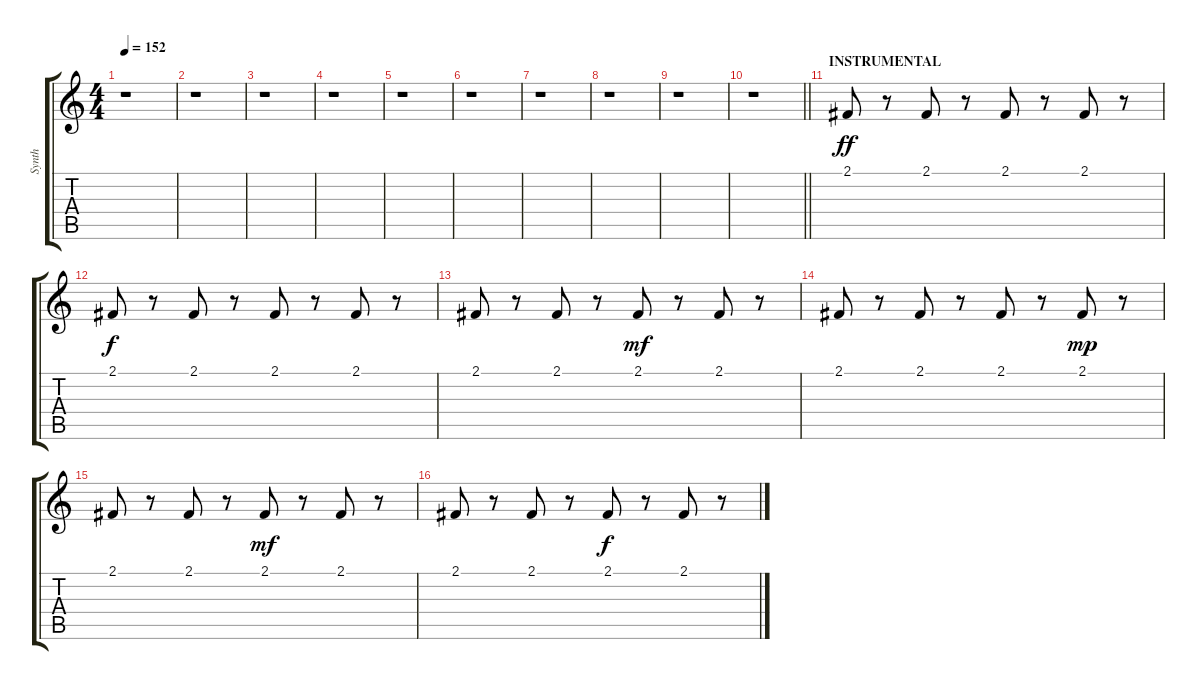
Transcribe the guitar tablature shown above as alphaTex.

\track ("Synth" "Synth") {instrument choiraahs}
\staff {score tabs}
\tuning (E4 B3 G3 D3 A2 E2) {hide}
\ts (4 4)
\tempo 152
\clef g2
\ks c
r.1{dy mp} |
r.1 |
r.1 |
r.1 |
r.1 |
r.1 |
r.1 |
r.1 |
r.1 |
\barLineRight lightlight
r.1 |
\section ("" "INSTRUMENTAL")
2.1.8{dy ff} r.8 2.1.8 r.8 2.1.8 r.8 2.1.8 r.8 |
2.1.8{dy f} r.8 2.1.8 r.8 2.1.8 r.8 2.1.8 r.8 |
2.1.8 r.8 2.1.8 r.8 2.1.8{dy mf} r.8 2.1.8 r.8 |
2.1.8 r.8 2.1.8 r.8 2.1.8 r.8 2.1.8{dy mp} r.8 |
2.1.8 r.8 2.1.8 r.8 2.1.8{dy mf} r.8 2.1.8 r.8 |
2.1.8 r.8 2.1.8 r.8 2.1.8{dy f} r.8 2.1.8 r.8
